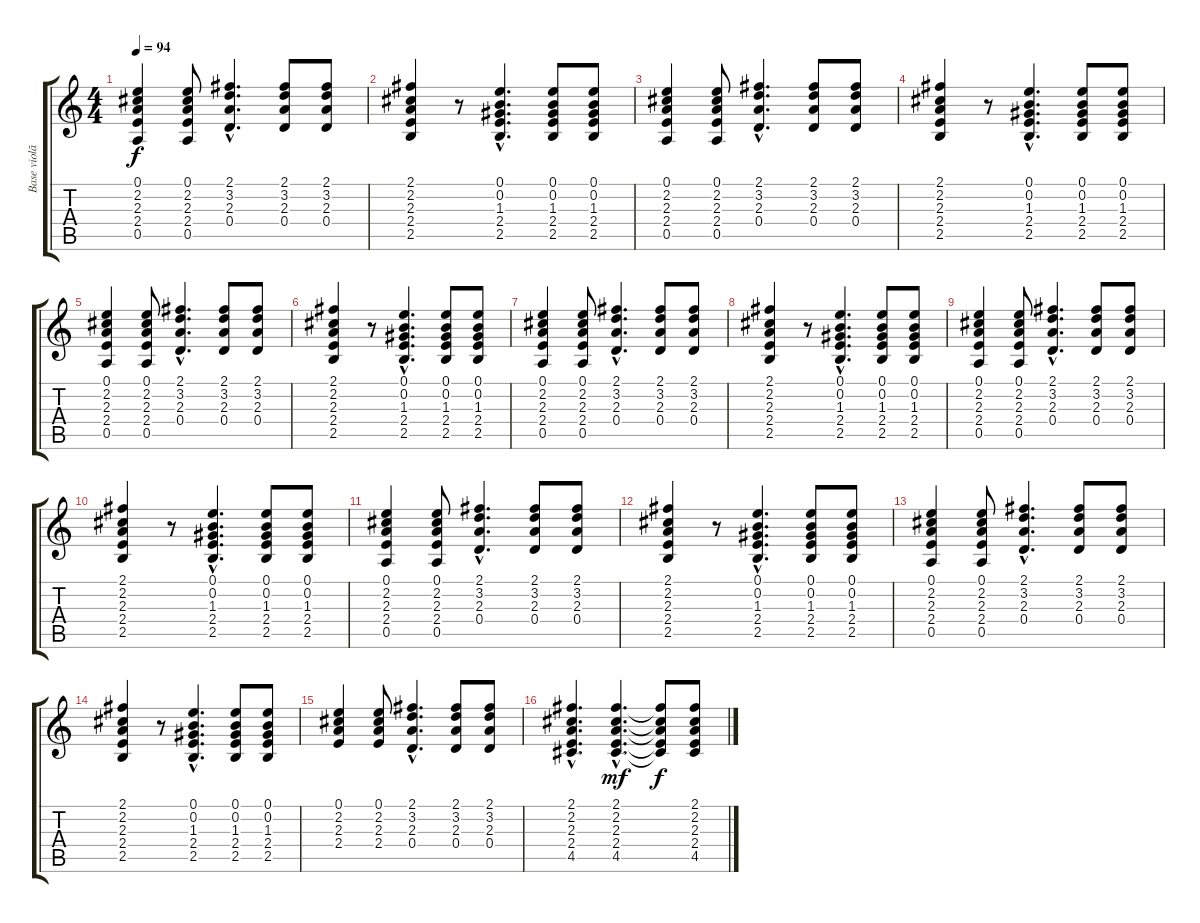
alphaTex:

\track ("Base violão" "Base violã") {instrument acousticguitarnylon}
\staff {score tabs}
\tuning (E4 B3 G3 D3 A2 E2) {hide}
\ts (4 4)
\tempo 94
\clef g2
\ks c
(0.1 2.2 2.3 2.4 0.5).4{dy f} (0.1 2.2 2.3 2.4 0.5).8 (2.1{hac} 3.2{hac} 2.3 0.4{hac}).4{d} (2.1 3.2 2.3 0.4).8 (2.1 3.2 2.3 0.4).8 |
(2.1 2.2 2.3 2.4 2.5).4 r.8 (0.1{hac} 0.2{hac} 1.3{hac} 2.4{hac} 2.5{hac}).4{d} (0.1 0.2 1.3 2.4 2.5).8 (0.1 0.2 1.3 2.4 2.5).8 |
(0.1 2.2 2.3 2.4 0.5).4 (0.1 2.2 2.3 2.4 0.5).8 (2.1{hac} 3.2{hac} 2.3 0.4{hac}).4{d} (2.1 3.2 2.3 0.4).8 (2.1 3.2 2.3 0.4).8 |
(2.1 2.2 2.3 2.4 2.5).4 r.8 (0.1{hac} 0.2{hac} 1.3{hac} 2.4{hac} 2.5{hac}).4{d} (0.1 0.2 1.3 2.4 2.5).8 (0.1 0.2 1.3 2.4 2.5).8 |
(0.1 2.2 2.3 2.4 0.5).4 (0.1 2.2 2.3 2.4 0.5).8 (2.1{hac} 3.2{hac} 2.3 0.4{hac}).4{d} (2.1 3.2 2.3 0.4).8 (2.1 3.2 2.3 0.4).8 |
(2.1 2.2 2.3 2.4 2.5).4 r.8 (0.1{hac} 0.2{hac} 1.3{hac} 2.4{hac} 2.5{hac}).4{d} (0.1 0.2 1.3 2.4 2.5).8 (0.1 0.2 1.3 2.4 2.5).8 |
(0.1 2.2 2.3 2.4 0.5).4 (0.1 2.2 2.3 2.4 0.5).8 (2.1{hac} 3.2{hac} 2.3 0.4{hac}).4{d} (2.1 3.2 2.3 0.4).8 (2.1 3.2 2.3 0.4).8 |
(2.1 2.2 2.3 2.4 2.5).4 r.8 (0.1{hac} 0.2{hac} 1.3{hac} 2.4{hac} 2.5{hac}).4{d} (0.1 0.2 1.3 2.4 2.5).8 (0.1 0.2 1.3 2.4 2.5).8 |
(0.1 2.2 2.3 2.4 0.5).4 (0.1 2.2 2.3 2.4 0.5).8 (2.1{hac} 3.2{hac} 2.3 0.4{hac}).4{d} (2.1 3.2 2.3 0.4).8 (2.1 3.2 2.3 0.4).8 |
(2.1 2.2 2.3 2.4 2.5).4 r.8 (0.1{hac} 0.2{hac} 1.3{hac} 2.4{hac} 2.5{hac}).4{d} (0.1 0.2 1.3 2.4 2.5).8 (0.1 0.2 1.3 2.4 2.5).8 |
(0.1 2.2 2.3 2.4 0.5).4 (0.1 2.2 2.3 2.4 0.5).8 (2.1{hac} 3.2{hac} 2.3 0.4{hac}).4{d} (2.1 3.2 2.3 0.4).8 (2.1 3.2 2.3 0.4).8 |
(2.1 2.2 2.3 2.4 2.5).4 r.8 (0.1{hac} 0.2{hac} 1.3{hac} 2.4{hac} 2.5{hac}).4{d} (0.1 0.2 1.3 2.4 2.5).8 (0.1 0.2 1.3 2.4 2.5).8 |
(0.1 2.2 2.3 2.4 0.5).4 (0.1 2.2 2.3 2.4 0.5).8 (2.1{hac} 3.2{hac} 2.3 0.4{hac}).4{d} (2.1 3.2 2.3 0.4).8 (2.1 3.2 2.3 0.4).8 |
(2.1 2.2 2.3 2.4 2.5).4 r.8 (0.1{hac} 0.2{hac} 1.3{hac} 2.4{hac} 2.5{hac}).4{d} (0.1 0.2 1.3 2.4 2.5).8 (0.1 0.2 1.3 2.4 2.5).8 |
(0.1 2.2 2.3 2.4).4 (0.1 2.2 2.3 2.4).8 (2.1{hac} 3.2{hac} 2.3{hac} 0.4{hac}).4{d} (2.1 3.2 2.3 0.4).8 (2.1 3.2 2.3 0.4).8 |
(2.1{hac} 2.2{hac} 2.3{hac} 2.4{hac} 4.5{hac}).4{d} (2.1{hac} 2.2{hac} 2.3{hac} 2.4{hac} 4.5{hac}).4{d dy mf} (2.1{t} 2.2{t} 2.3{t} 2.4{t} 4.5{t}).8{dy f} (2.1 2.2 2.3 2.4 4.5).8
